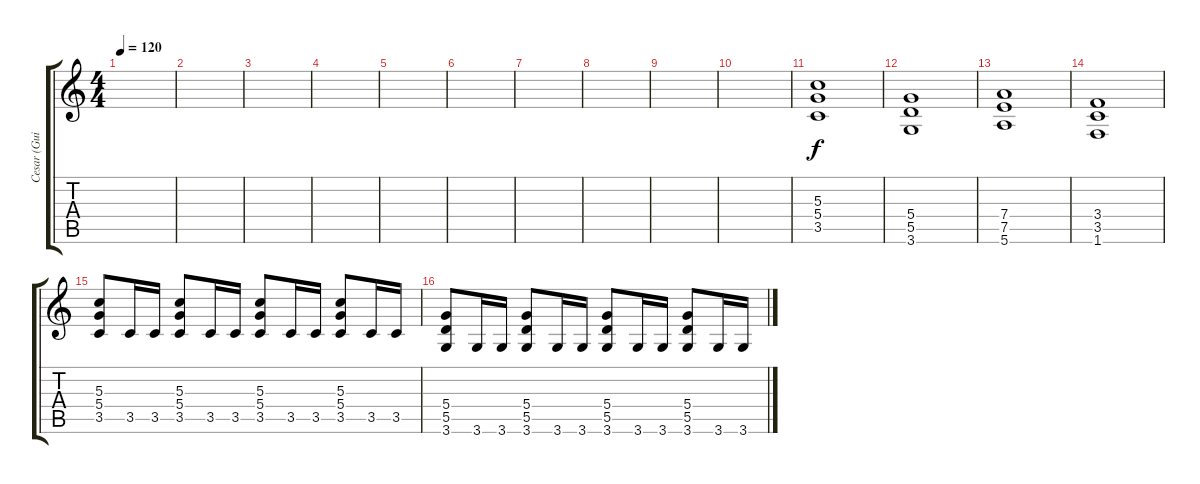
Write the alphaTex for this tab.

\track ("Cesar (Guitar I)" "Cesar (Gui") {instrument distortionguitar}
\staff {score tabs}
\tuning (E4 B3 G3 D3 A2 E2) {hide}
\ts (4 4)
\tempo 120
\clef g2
\ks c
|
|
|
|
|
|
|
|
|
|
(5.3 5.4 3.5).1 |
(5.4 5.5 3.6).1 |
(7.4 7.5 5.6).1 |
(3.4 3.5 1.6).1 |
(5.3 5.4 3.5).8 3.5.16 3.5.16 (5.3 5.4 3.5).8 3.5.16 3.5.16 (5.3 5.4 3.5).8 3.5.16 3.5.16 (5.3 5.4 3.5).8 3.5.16 3.5.16 |
(5.4 5.5 3.6).8 3.6.16 3.6.16 (5.4 5.5 3.6).8 3.6.16 3.6.16 (5.4 5.5 3.6).8 3.6.16 3.6.16 (5.4 5.5 3.6).8 3.6.16 3.6.16
